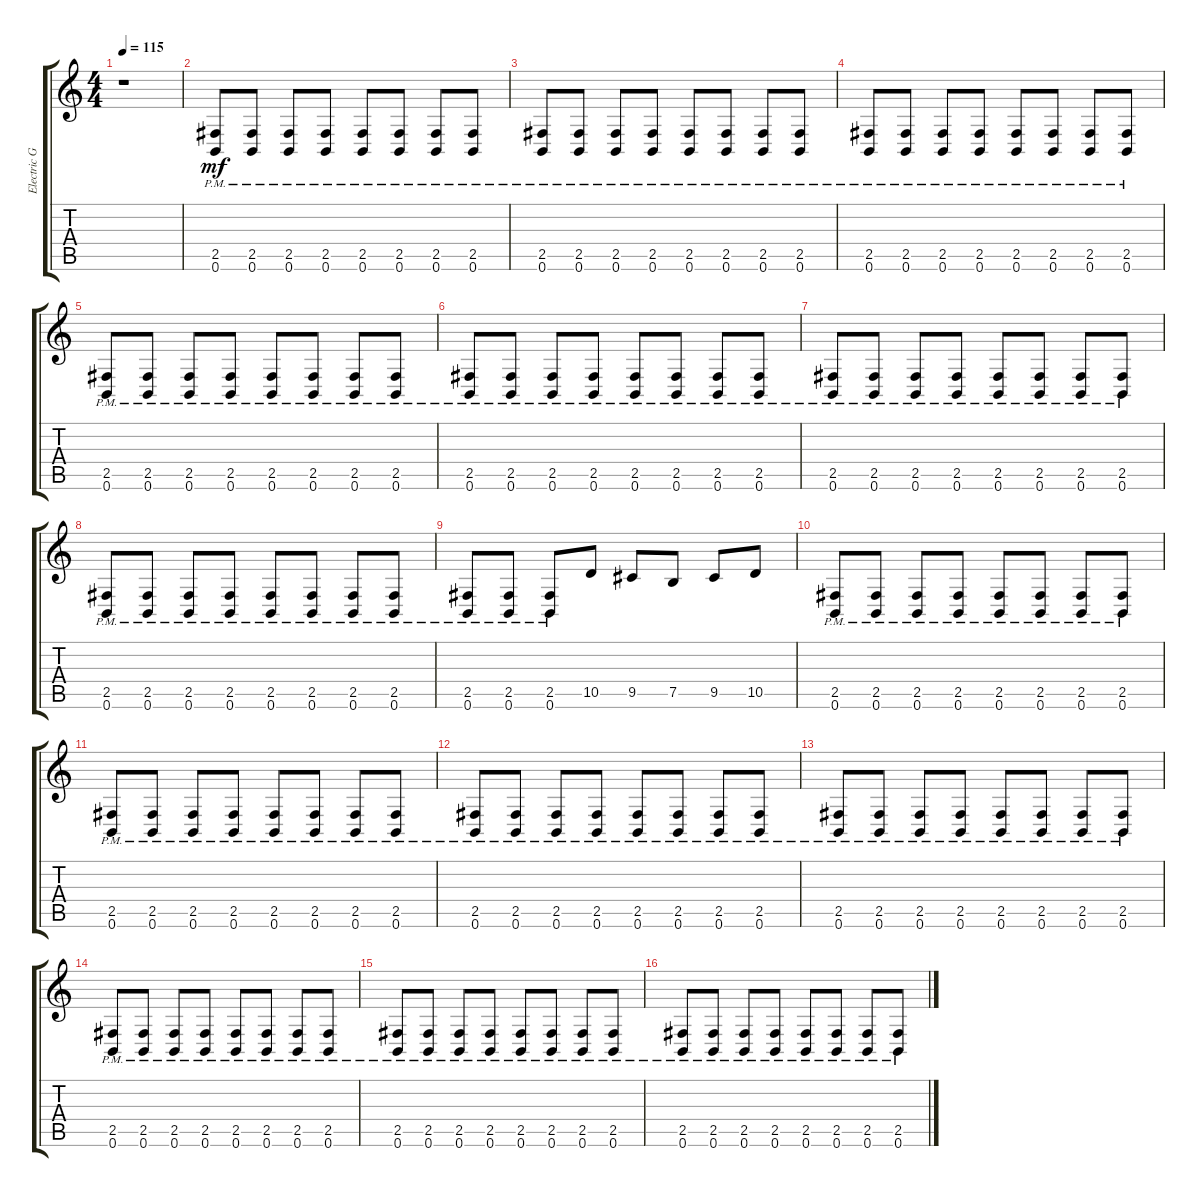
\track ("Electric Guitar" "Electric G") {instrument overdrivenguitar}
\staff {score tabs}
\tuning (B3 Gb3 D3 A2 E2 B1) {hide}
\ts (4 4)
\tempo 115
\clef g2
\ks c
r.1{dy mf instrument overdrivenguitar} |
(2.5{pm} 0.6{pm}).8 (2.5{pm} 0.6{pm}).8 (2.5{pm} 0.6{pm}).8 (2.5{pm} 0.6{pm}).8 (2.5{pm} 0.6{pm}).8 (2.5{pm} 0.6{pm}).8 (2.5{pm} 0.6{pm}).8 (2.5{pm} 0.6{pm}).8 |
(2.5{pm} 0.6{pm}).8 (2.5{pm} 0.6{pm}).8 (2.5{pm} 0.6{pm}).8 (2.5{pm} 0.6{pm}).8 (2.5{pm} 0.6{pm}).8 (2.5{pm} 0.6{pm}).8 (2.5{pm} 0.6{pm}).8 (2.5{pm} 0.6{pm}).8 |
(2.5{pm} 0.6{pm}).8 (2.5{pm} 0.6{pm}).8 (2.5{pm} 0.6{pm}).8 (2.5{pm} 0.6{pm}).8 (2.5{pm} 0.6{pm}).8 (2.5{pm} 0.6{pm}).8 (2.5{pm} 0.6{pm}).8 (2.5{pm} 0.6{pm}).8 |
(2.5{pm} 0.6{pm}).8 (2.5{pm} 0.6{pm}).8 (2.5{pm} 0.6{pm}).8 (2.5{pm} 0.6{pm}).8 (2.5{pm} 0.6{pm}).8 (2.5{pm} 0.6{pm}).8 (2.5{pm} 0.6{pm}).8 (2.5{pm} 0.6{pm}).8 |
(2.5{pm} 0.6{pm}).8 (2.5{pm} 0.6{pm}).8 (2.5{pm} 0.6{pm}).8 (2.5{pm} 0.6{pm}).8 (2.5{pm} 0.6{pm}).8 (2.5{pm} 0.6{pm}).8 (2.5{pm} 0.6{pm}).8 (2.5{pm} 0.6{pm}).8 |
(2.5{pm} 0.6{pm}).8 (2.5{pm} 0.6{pm}).8 (2.5{pm} 0.6{pm}).8 (2.5{pm} 0.6{pm}).8 (2.5{pm} 0.6{pm}).8 (2.5{pm} 0.6{pm}).8 (2.5{pm} 0.6{pm}).8 (2.5{pm} 0.6{pm}).8 |
(2.5{pm} 0.6{pm}).8 (2.5{pm} 0.6{pm}).8 (2.5{pm} 0.6{pm}).8 (2.5{pm} 0.6{pm}).8 (2.5{pm} 0.6{pm}).8 (2.5{pm} 0.6{pm}).8 (2.5{pm} 0.6{pm}).8 (2.5{pm} 0.6{pm}).8 |
(2.5{pm} 0.6{pm}).8 (2.5{pm} 0.6{pm}).8 (2.5{pm} 0.6{pm}).8 10.5.8 9.5.8 7.5.8 9.5.8 10.5.8 |
(2.5{pm} 0.6{pm}).8 (2.5{pm} 0.6{pm}).8 (2.5{pm} 0.6{pm}).8 (2.5{pm} 0.6{pm}).8 (2.5{pm} 0.6{pm}).8 (2.5{pm} 0.6{pm}).8 (2.5{pm} 0.6{pm}).8 (2.5{pm} 0.6{pm}).8 |
(2.5{pm} 0.6{pm}).8 (2.5{pm} 0.6{pm}).8 (2.5{pm} 0.6{pm}).8 (2.5{pm} 0.6{pm}).8 (2.5{pm} 0.6{pm}).8 (2.5{pm} 0.6{pm}).8 (2.5{pm} 0.6{pm}).8 (2.5{pm} 0.6{pm}).8 |
(2.5{pm} 0.6{pm}).8 (2.5{pm} 0.6{pm}).8 (2.5{pm} 0.6{pm}).8 (2.5{pm} 0.6{pm}).8 (2.5{pm} 0.6{pm}).8 (2.5{pm} 0.6{pm}).8 (2.5{pm} 0.6{pm}).8 (2.5{pm} 0.6{pm}).8 |
(2.5{pm} 0.6{pm}).8 (2.5{pm} 0.6{pm}).8 (2.5{pm} 0.6{pm}).8 (2.5{pm} 0.6{pm}).8 (2.5{pm} 0.6{pm}).8 (2.5{pm} 0.6{pm}).8 (2.5{pm} 0.6{pm}).8 (2.5{pm} 0.6{pm}).8 |
(2.5{pm} 0.6{pm}).8 (2.5{pm} 0.6{pm}).8 (2.5{pm} 0.6{pm}).8 (2.5{pm} 0.6{pm}).8 (2.5{pm} 0.6{pm}).8 (2.5{pm} 0.6{pm}).8 (2.5{pm} 0.6{pm}).8 (2.5{pm} 0.6{pm}).8 |
(2.5{pm} 0.6{pm}).8 (2.5{pm} 0.6{pm}).8 (2.5{pm} 0.6{pm}).8 (2.5{pm} 0.6{pm}).8 (2.5{pm} 0.6{pm}).8 (2.5{pm} 0.6{pm}).8 (2.5{pm} 0.6{pm}).8 (2.5{pm} 0.6{pm}).8 |
(2.5{pm} 0.6{pm}).8 (2.5{pm} 0.6{pm}).8 (2.5{pm} 0.6{pm}).8 (2.5{pm} 0.6{pm}).8 (2.5{pm} 0.6{pm}).8 (2.5{pm} 0.6{pm}).8 (2.5{pm} 0.6{pm}).8 (2.5{pm} 0.6{pm}).8
